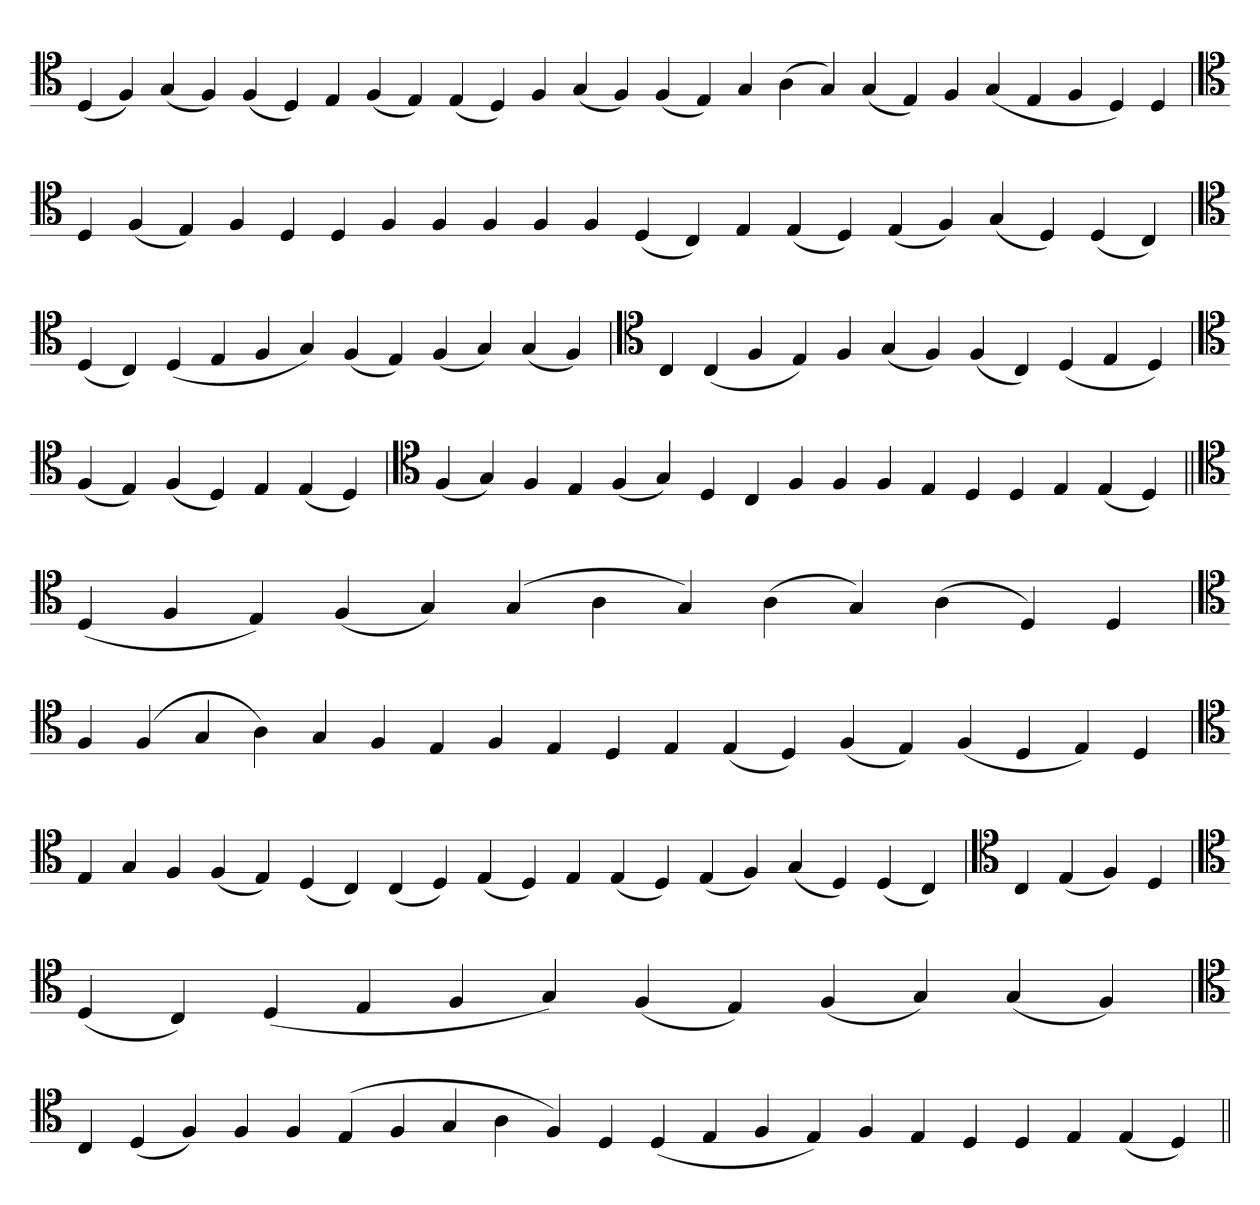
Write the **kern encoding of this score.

**kern
*part1
*staff1
*clefC4
=
(4D
4F)
(4G
4F)
(4F
4D)
4E
(4F
4E)
(4E
4D)
4F
(4G
4F)
(4F
4E)
4G
(4A
4G)
(4G
4E)
4F
(4G
4E
4F
4D)
4D
=`
*clefC4
4D
(4F
4E)
4F
4D
4D
4F
4F
4F
4F
4F
(4D
4C)
4E
(4E
4D)
(4E
4F)
(4G
4D)
(4D
4C)
=
*clefC4
(4D
4C)
(4D
4E
4F
4G)
(4F
4E)
(4F
4G)
(4G
4F)
=`
*clefC4
4C
(4C
4F
4E)
4F
(4G
4F)
(4F
4C)
(4D
4E
4D)
=
*clefC4
(4F
4E)
(4F
4D)
4E
(4E
4D)
=`
*clefC4
(4F
4G)
4F
4E
(4F
4G)
4D
4C
4F
4F
4F
4E
4D
4D
4E
(4E
4D)
=||
*clefC4
(4D
4F
4E)
(4F
4G)
(4G
4A
4G)
(4A
4G)
(4A
4D)
4D
='
*clefC4
4F
(4F
4G
4A)
4G
4F
4E
4F
4E
4D
4E
(4E
4D)
(4F
4E)
(4F
4D
4E)
4D
='
*clefC4
4E
4G
4F
(4F
4E)
(4D
4C)
(4C
4D)
(4E
4D)
4E
(4E
4D)
(4E
4F)
(4G
4D)
(4D
4C)
=
*clefC4
4C
(4E
4F)
4D
=`
*clefC4
(4D
4C)
(4D
4E
4F
4G)
(4F
4E)
(4F
4G)
(4G
4F)
=
*clefC4
4C
(4D
4F)
4F
4F
(4E
4F
4G
4A
4F)
4D
(4D
4E
4F
4E)
4F
4E
4D
4D
4E
(4E
4D)
=||
*-
